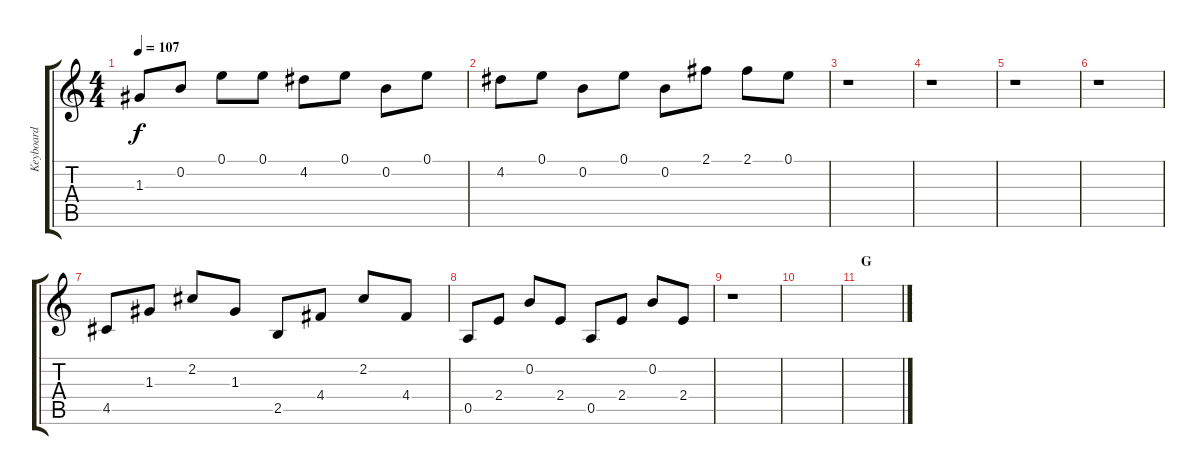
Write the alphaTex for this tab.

\track ("Keyboard" "Keyboard") {instrument stringensemble1}
\staff {score tabs}
\tuning (E5 B4 G4 D4 A3 E3) {hide}
\ts (4 4)
\tempo 107
\clef g2
\ks c
1.3.8{dy f} 0.2.8 0.1.8 0.1.8 4.2.8 0.1.8 0.2.8 0.1.8 |
4.2.8 0.1.8 0.2.8 0.1.8 0.2.8 2.1.8 2.1.8 0.1.8 |
r.1 |
r.1 |
r.1 |
r.1 |
4.5.8 1.3.8 2.2.8 1.3.8 2.5.8 4.4.8 2.2.8 4.4.8 |
0.5.8 2.4.8 0.2.8 2.4.8 0.5.8 2.4.8 0.2.8 2.4.8 |
r.1 |
|
\section ("" "G")
